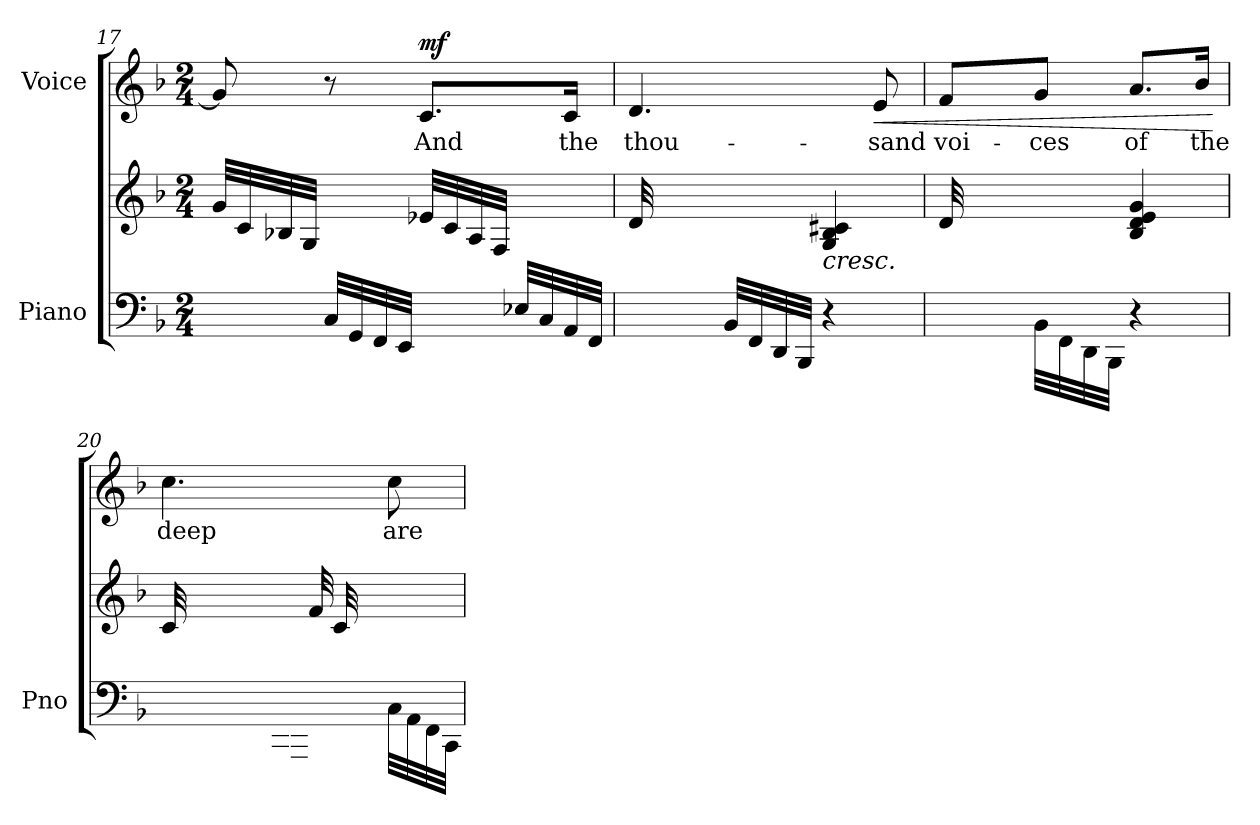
**kern	**kern	**kern	**text	**dynam
*part2	*part2	*part1	*part1	*part1
*staff3	*staff2	*staff1	*staff1	*staff1
*I"Piano	*	*I"Voice	*	*
*I'Pno	*	*	*	*
*clefF4	*clefG2	*clefG2	*	*
*k[b-]	*k[b-]	*k[b-]	*	*
*M2/4	*M2/4	*M2/4	*	*
=17	=17	=17	=17	=17
*	*^	*	*	*
8ryy	2ryy	(>32g/LLL	8g/]	.	.
.	.	32c/	.	.	.
.	.	32B-X/	.	.	.
.	.	32G/JJJ	.	.	.
32C/LLL	.	8ryy	8r	.	.
32GG/	.	.	.	.	.
32FF/	.	.	.	.	.
32EE/JJJ)	.	.	.	.	.
!	!	!	!	!	!LO:DY:a
8ryy	.	(<32e-X/LLL	8.c/L	And	mf
.	.	32c/	.	.	.
.	.	32A/	.	.	.
.	.	32F/JJJ	.	.	.
32E-X/LLL	.	8ryy	.	.	.
32C/	.	.	.	.	.
32AA/	.	.	16c/Jk	the	.
32FF/JJJ)	.	.	.	.	.
=18	=18	=18	=18	=18	=18
32ryy	4ryy	(32d/LLL	4.d/	thou-	.
32B-/	.	4...ryy	.	.	.
32F/	.	.	.	.	.
32D/JJJ	.	.	.	.	.
32BB-/LLL	.	.	.	.	.
32FF/	.	.	.	.	.
32DD/	.	.	.	.	.
32BBB-/JJJ)	.	.	.	.	.
!	!LO:TX:b:i:t=cresc.	!	!	!	!
4r	4G/ 4B-/ 4c#X/	.	.	.	.
!	!	!	!	!	!LO:HP:b
.	.	.	8e/	-sand	<
=19	=19	=19	=19	=19	=19
32ryy	4ryy	(<32d/LLL	8f/L	voi-	.
32B-/	.	4...ryy	.	.	.
32F/	.	.	.	.	.
32D/JJJ	.	.	.	.	.
32BB-\LLL	.	.	8g/J	-ces	.
32FF\	.	.	.	.	.
32DD\	.	.	.	.	.
32BBB-\JJJ)	.	.	.	.	.
4r	4B-/ 4d/ 4e/ 4g/	.	8.a/L	of	.
.	.	.	16b-/Jk	the	.
*	*v	*v	*	*	*
.	.	.	.	[
=20	=20	=20	=20	=20
*	*^	*	*	*
32ryy	2ryy	(<32c/LLL	4.cc\	deep	.
32A/	.	8..ryy	.	.	.
32F/	.	.	.	.	.
32C/JJJ	.	.	.	.	.
32AA\LLL	.	.	.	.	.
32FF\	.	.	.	.	.
32CC\	.	.	.	.	.
32AAA\JJJ)	.	.	.	.	.
16ryy	.	(<32f/LLL	.	.	.
.	.	32c/	.	.	.
32A/	.	8.ryy	.	.	.
32F/JJJ	.	.	.	.	.
32C\LLL	.	.	8cc\	are	.
32AA\	.	.	.	.	.
32FF\	.	.	.	.	.
32CC\JJJ)	.	.	.	.	.
*	*v	*v	*	*	*
=	=	=	=	=
*-	*-	*-	*-	*-
